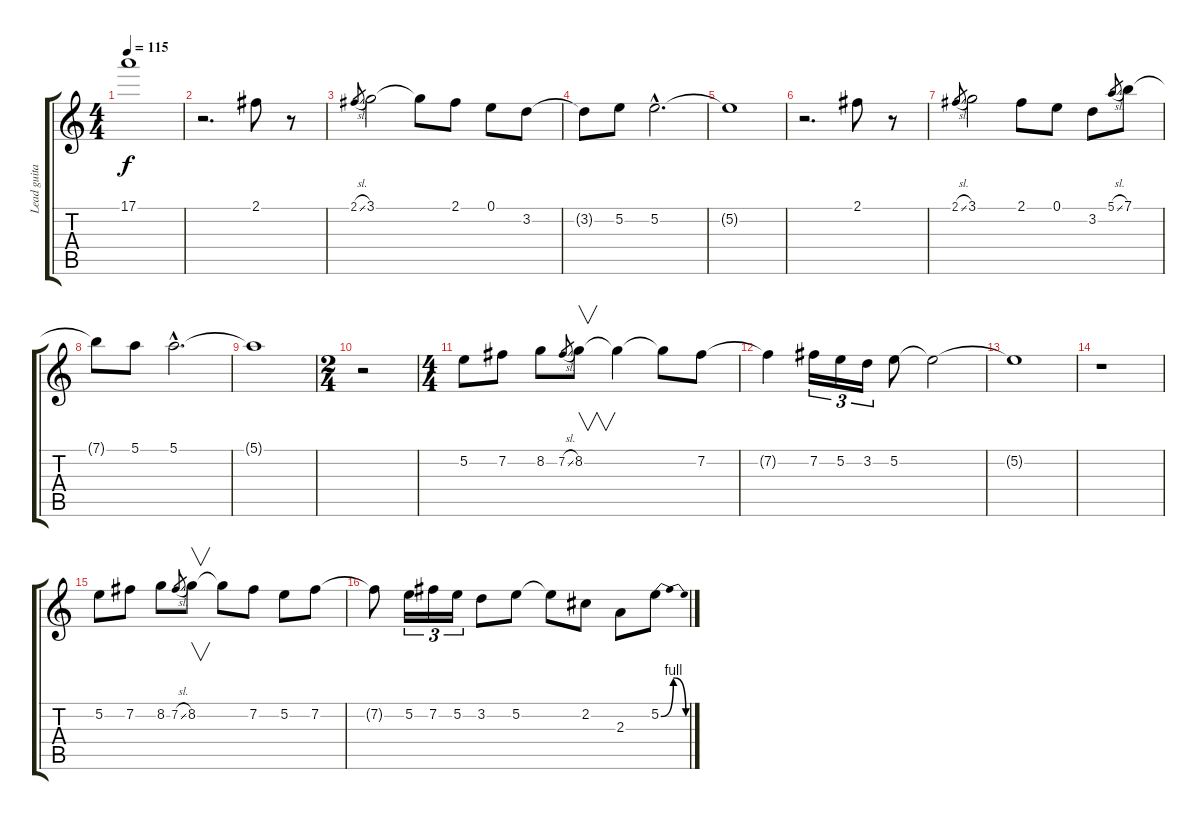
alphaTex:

\track ("Lead guitar" "Lead guita") {instrument overdrivenguitar}
\staff {score tabs}
\tuning (E4 B3 G3 D3 A2 E2) {hide}
\ts (4 4)
\tempo 115
\clef g2
\ks c
17.1.1{dy f} |
r.2{d} 2.1.8 r.8 |
2.1{sl}.8{gr} 3.1.2 3.1{t}.8 2.1.8 0.1.8 3.2.8 |
3.2{t}.8 5.2.8 5.2{hac}.2{d} |
5.2{t}.1 |
r.2{d} 2.1.8 r.8 |
2.1{sl}.8{gr} 3.1.2 2.1.8 0.1.8 3.2.8 5.1{sl}.8{gr} 7.1.8 |
7.1{t}.8 5.1.8 5.1{hac}.2{d} |
5.1{t}.1 |
\ts (2 4)
r.2 |
\ts (4 4)
5.2.8 7.2.8 8.2.8 7.2{sl}.8{gr} 8.2.8{v} 8.2{t}.4 8.2{t}.8 7.2.8 |
7.2{t}.4 7.2.16{tu (3 2)} 5.2.16{tu (3 2)} 3.2.16{tu (3 2)} 5.2.8 5.2{t}.2 |
5.2{t}.1 |
r.1 |
5.2.8 7.2.8 8.2.8 7.2{sl}.8{gr} 8.2.8{v} 8.2{t}.8 7.2.8 5.2.8 7.2.8 |
7.2{t}.8 5.2.16{tu (3 2)} 7.2.16{tu (3 2)} 5.2.16{tu (3 2)} 3.2.8 5.2.8 5.2{t}.8 2.2.8 2.3.8 5.2{be (bendrelease 0 0 30 4 45 4 60 0)}.8
